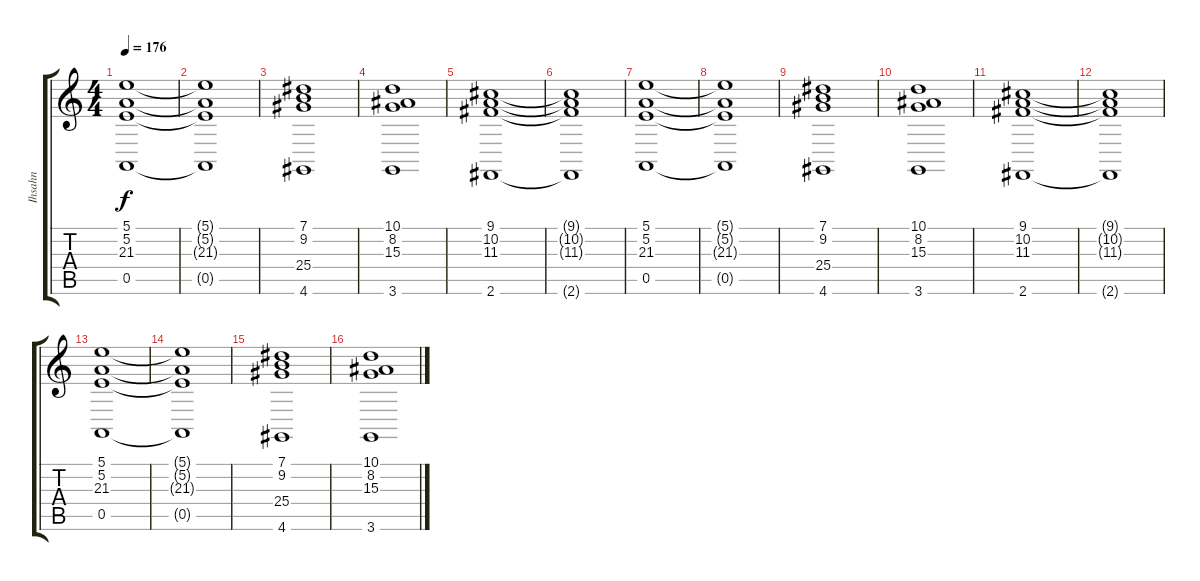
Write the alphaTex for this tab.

\track ("Ihsahn" "Ihsahn") {instrument pad4choir}
\staff {score tabs}
\tuning (E4 B3 G3 D3 A2 E2) {hide}
\ts (4 4)
\tempo 176
\clef g2
\ks c
(5.1 5.2 21.3 0.5).1{dy f} |
(5.1{t} 5.2{t} 21.3{t} 0.5{t}).1 |
(7.1 9.2 25.4 4.6).1 |
(10.1 8.2 15.3 3.6).1 |
(9.1 10.2 11.3 2.6).1 |
(9.1{t} 10.2{t} 11.3{t} 2.6{t}).1 |
(5.1 5.2 21.3 0.5).1 |
(5.1{t} 5.2{t} 21.3{t} 0.5{t}).1 |
(7.1 9.2 25.4 4.6).1 |
(10.1 8.2 15.3 3.6).1 |
(9.1 10.2 11.3 2.6).1 |
(9.1{t} 10.2{t} 11.3{t} 2.6{t}).1 |
(5.1 5.2 21.3 0.5).1 |
(5.1{t} 5.2{t} 21.3{t} 0.5{t}).1 |
(7.1 9.2 25.4 4.6).1 |
(10.1 8.2 15.3 3.6).1
